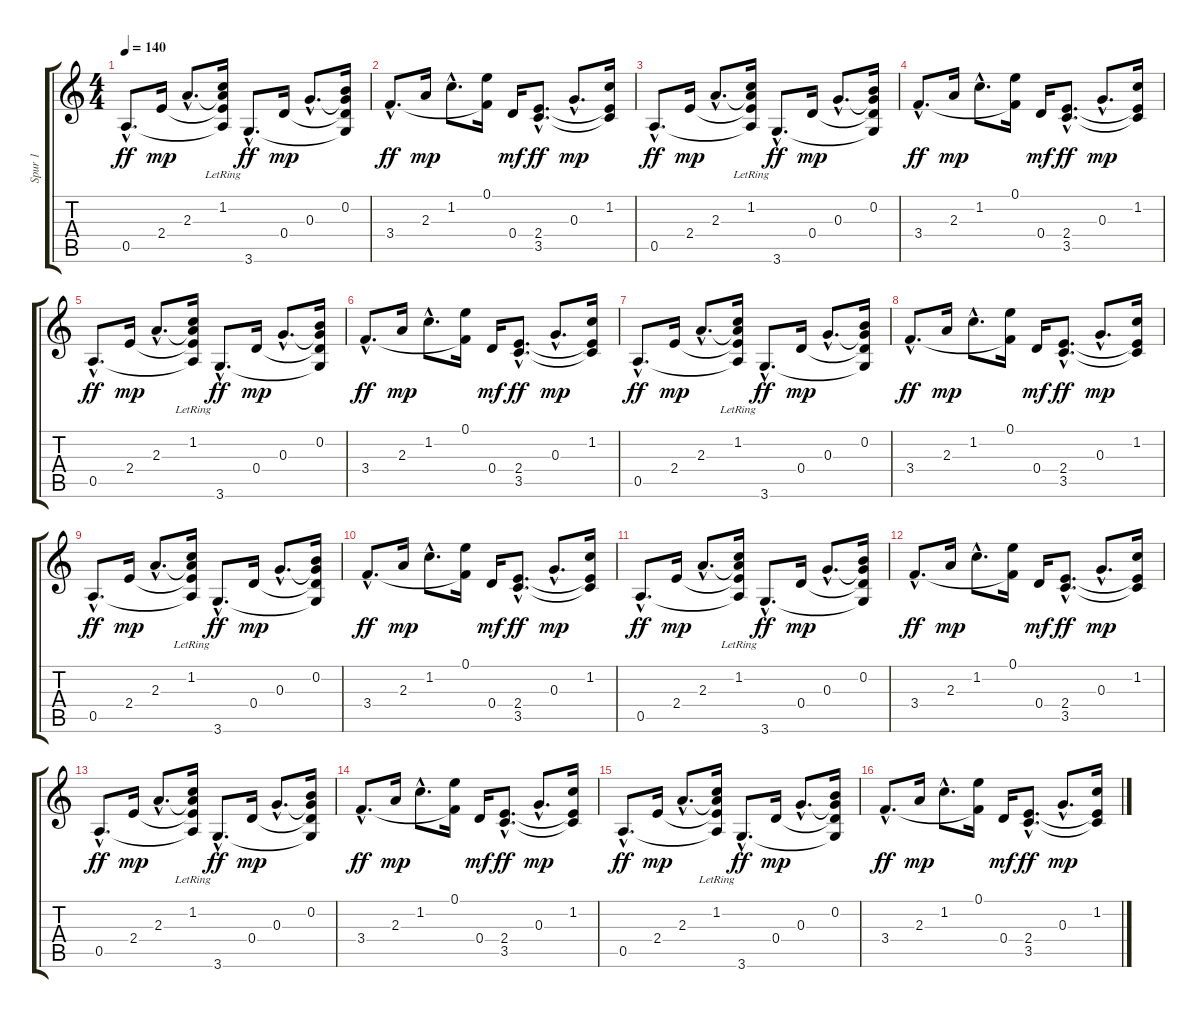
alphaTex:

\track ("Spur 1" "Spur 1") {instrument acousticguitarsteel}
\staff {score tabs}
\tuning (E4 B3 G3 D3 A2 E2) {hide}
\ts (4 4)
\tempo 140
\clef g2
\ks c
0.5{hac}.8{d dy ff instrument acousticguitarsteel} 2.4.16{dy mp} 2.3{hac}.8{d} (1.2{lr} 2.3{t} 2.4{t} 0.5{t}).16 3.6{hac}.8{d dy ff} 0.4.16{dy mp} 0.3{hac}.8{d} (0.2 0.3{t} 0.4{t} 3.6{t}).16 |
3.4{hac}.8{d dy ff} 2.3.16{dy mp} 1.2{hac}.8{d} (0.1 3.4{t}).16 0.4.16{dy mf} (2.4{hac} 3.5{hac}).8{d dy ff} 0.3{hac}.8{d dy mp} (1.2 2.4{t} 3.5{t}).16 |
0.5{hac}.8{d dy ff} 2.4.16{dy mp} 2.3{hac}.8{d} (1.2{lr} 2.3{t} 2.4{t} 0.5{t}).16 3.6{hac}.8{d dy ff} 0.4.16{dy mp} 0.3{hac}.8{d} (0.2 0.3{t} 0.4{t} 3.6{t}).16 |
3.4{hac}.8{d dy ff} 2.3.16{dy mp} 1.2{hac}.8{d} (0.1 3.4{t}).16 0.4.16{dy mf} (2.4{hac} 3.5{hac}).8{d dy ff} 0.3{hac}.8{d dy mp} (1.2 2.4{t} 3.5{t}).16 |
0.5{hac}.8{d dy ff} 2.4.16{dy mp} 2.3{hac}.8{d} (1.2{lr} 2.3{t} 2.4{t} 0.5{t}).16 3.6{hac}.8{d dy ff} 0.4.16{dy mp} 0.3{hac}.8{d} (0.2 0.3{t} 0.4{t} 3.6{t}).16 |
3.4{hac}.8{d dy ff} 2.3.16{dy mp} 1.2{hac}.8{d} (0.1 3.4{t}).16 0.4.16{dy mf} (2.4{hac} 3.5{hac}).8{d dy ff} 0.3{hac}.8{d dy mp} (1.2 2.4{t} 3.5{t}).16 |
0.5{hac}.8{d dy ff} 2.4.16{dy mp} 2.3{hac}.8{d} (1.2{lr} 2.3{t} 2.4{t} 0.5{t}).16 3.6{hac}.8{d dy ff} 0.4.16{dy mp} 0.3{hac}.8{d} (0.2 0.3{t} 0.4{t} 3.6{t}).16 |
3.4{hac}.8{d dy ff} 2.3.16{dy mp} 1.2{hac}.8{d} (0.1 3.4{t}).16 0.4.16{dy mf} (2.4{hac} 3.5{hac}).8{d dy ff} 0.3{hac}.8{d dy mp} (1.2 2.4{t} 3.5{t}).16 |
0.5{hac}.8{d dy ff} 2.4.16{dy mp} 2.3{hac}.8{d} (1.2{lr} 2.3{t} 2.4{t} 0.5{t}).16 3.6{hac}.8{d dy ff} 0.4.16{dy mp} 0.3{hac}.8{d} (0.2 0.3{t} 0.4{t} 3.6{t}).16 |
3.4{hac}.8{d dy ff} 2.3.16{dy mp} 1.2{hac}.8{d} (0.1 3.4{t}).16 0.4.16{dy mf} (2.4{hac} 3.5{hac}).8{d dy ff} 0.3{hac}.8{d dy mp} (1.2 2.4{t} 3.5{t}).16 |
0.5{hac}.8{d dy ff} 2.4.16{dy mp} 2.3{hac}.8{d} (1.2{lr} 2.3{t} 2.4{t} 0.5{t}).16 3.6{hac}.8{d dy ff} 0.4.16{dy mp} 0.3{hac}.8{d} (0.2 0.3{t} 0.4{t} 3.6{t}).16 |
3.4{hac}.8{d dy ff} 2.3.16{dy mp} 1.2{hac}.8{d} (0.1 3.4{t}).16 0.4.16{dy mf} (2.4{hac} 3.5{hac}).8{d dy ff} 0.3{hac}.8{d dy mp} (1.2 2.4{t} 3.5{t}).16 |
0.5{hac}.8{d dy ff} 2.4.16{dy mp} 2.3{hac}.8{d} (1.2{lr} 2.3{t} 2.4{t} 0.5{t}).16 3.6{hac}.8{d dy ff} 0.4.16{dy mp} 0.3{hac}.8{d} (0.2 0.3{t} 0.4{t} 3.6{t}).16 |
3.4{hac}.8{d dy ff} 2.3.16{dy mp} 1.2{hac}.8{d} (0.1 3.4{t}).16 0.4.16{dy mf} (2.4{hac} 3.5{hac}).8{d dy ff} 0.3{hac}.8{d dy mp} (1.2 2.4{t} 3.5{t}).16 |
0.5{hac}.8{d dy ff} 2.4.16{dy mp} 2.3{hac}.8{d} (1.2{lr} 2.3{t} 2.4{t} 0.5{t}).16 3.6{hac}.8{d dy ff} 0.4.16{dy mp} 0.3{hac}.8{d} (0.2 0.3{t} 0.4{t} 3.6{t}).16 |
3.4{hac}.8{d dy ff} 2.3.16{dy mp} 1.2{hac}.8{d} (0.1 3.4{t}).16 0.4.16{dy mf} (2.4{hac} 3.5{hac}).8{d dy ff} 0.3{hac}.8{d dy mp} (1.2 2.4{t} 3.5{t}).16
